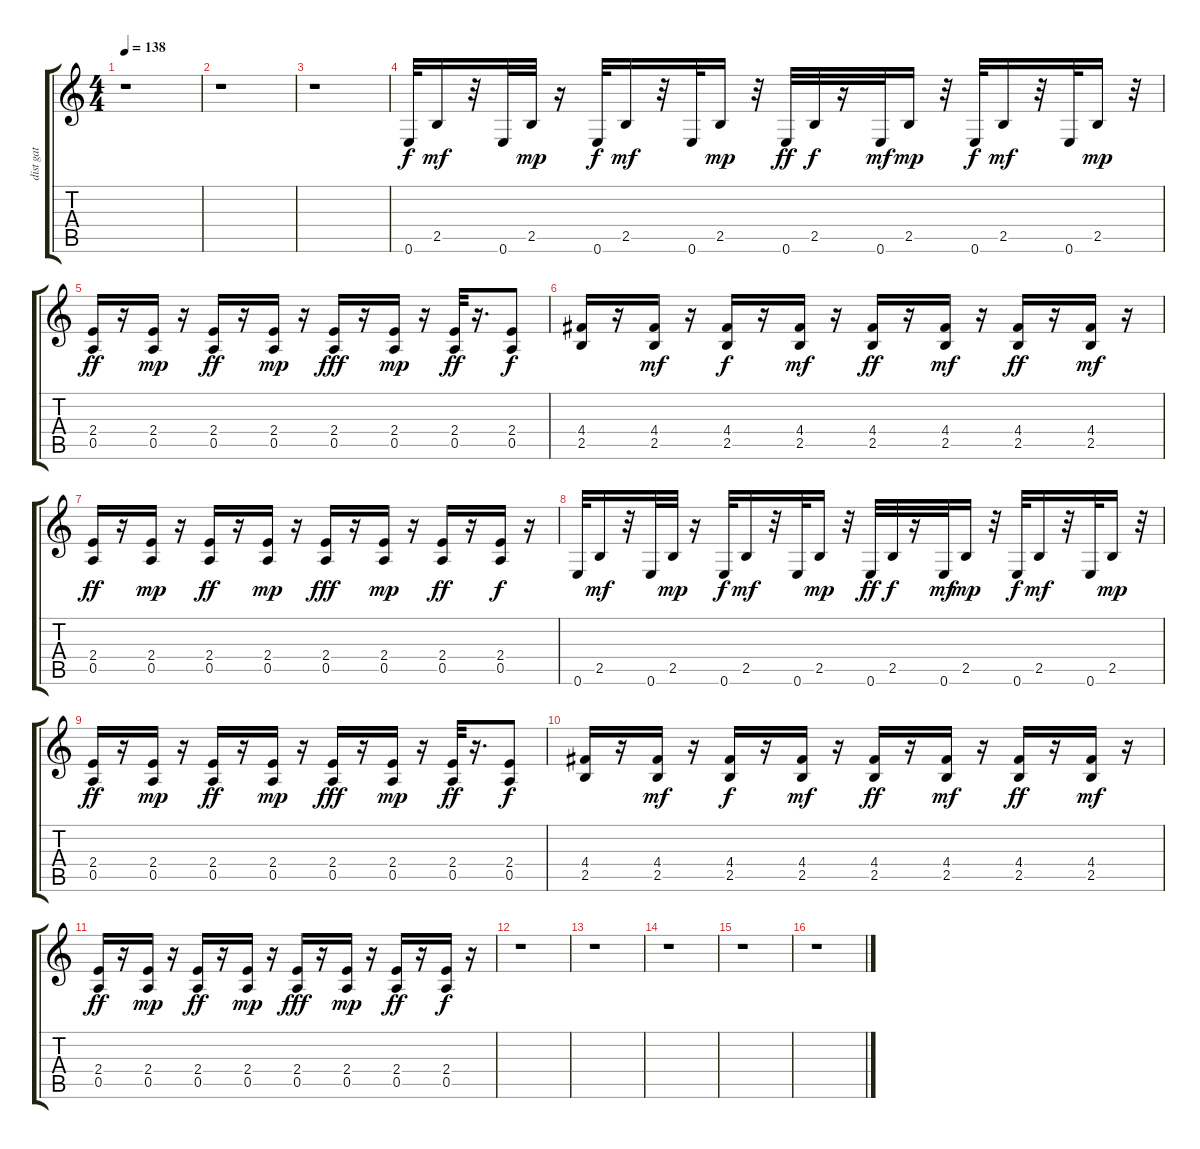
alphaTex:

\track ("dist gat" "dist gat") {instrument distortionguitar}
\staff {score tabs}
\tuning (E4 B3 G3 D3 A2 E2) {hide}
\ts (4 4)
\tempo 138
\clef g2
\ks c
r.1{dy mf} |
r.1 |
r.1 |
0.6.32{dy f} 2.5.16{dy mf} r.32 0.6.32 2.5.32{dy mp} r.16 0.6.32{dy f} 2.5.16{dy mf} r.32 0.6.32 2.5.16{dy mp} r.32 0.6.32{dy ff} 2.5.32{dy f} r.16 0.6.32{dy mf} 2.5.16{dy mp} r.32 0.6.32{dy f} 2.5.16{dy mf} r.32 0.6.32 2.5.16{dy mp} r.32 |
(2.4 0.5).16{dy ff} r.16 (2.4 0.5).16{dy mp} r.16 (2.4 0.5).16{dy ff} r.16 (2.4 0.5).16{dy mp} r.16 (2.4 0.5).16{dy fff} r.16 (2.4 0.5).16{dy mp} r.16 (2.4 0.5).32{dy ff} r.16{d} (2.4 0.5).8{dy f} |
(4.4 2.5).16 r.16 (4.4 2.5).16{dy mf} r.16 (4.4 2.5).16{dy f} r.16 (4.4 2.5).16{dy mf} r.16 (4.4 2.5).16{dy ff} r.16 (4.4 2.5).16{dy mf} r.16 (4.4 2.5).16{dy ff} r.16 (4.4 2.5).16{dy mf} r.16 |
(2.4 0.5).16{dy ff} r.16 (2.4 0.5).16{dy mp} r.16 (2.4 0.5).16{dy ff} r.16 (2.4 0.5).16{dy mp} r.16 (2.4 0.5).16{dy fff} r.16 (2.4 0.5).16{dy mp} r.16 (2.4 0.5).16{dy ff} r.16 (2.4 0.5).16{dy f} r.16 |
0.6.32 2.5.16{dy mf} r.32 0.6.32 2.5.32{dy mp} r.16 0.6.32{dy f} 2.5.16{dy mf} r.32 0.6.32 2.5.16{dy mp} r.32 0.6.32{dy ff} 2.5.32{dy f} r.16 0.6.32{dy mf} 2.5.16{dy mp} r.32 0.6.32{dy f} 2.5.16{dy mf} r.32 0.6.32 2.5.16{dy mp} r.32 |
(2.4 0.5).16{dy ff} r.16 (2.4 0.5).16{dy mp} r.16 (2.4 0.5).16{dy ff} r.16 (2.4 0.5).16{dy mp} r.16 (2.4 0.5).16{dy fff} r.16 (2.4 0.5).16{dy mp} r.16 (2.4 0.5).32{dy ff} r.16{d} (2.4 0.5).8{dy f} |
(4.4 2.5).16 r.16 (4.4 2.5).16{dy mf} r.16 (4.4 2.5).16{dy f} r.16 (4.4 2.5).16{dy mf} r.16 (4.4 2.5).16{dy ff} r.16 (4.4 2.5).16{dy mf} r.16 (4.4 2.5).16{dy ff} r.16 (4.4 2.5).16{dy mf} r.16 |
(2.4 0.5).16{dy ff} r.16 (2.4 0.5).16{dy mp} r.16 (2.4 0.5).16{dy ff} r.16 (2.4 0.5).16{dy mp} r.16 (2.4 0.5).16{dy fff} r.16 (2.4 0.5).16{dy mp} r.16 (2.4 0.5).16{dy ff} r.16 (2.4 0.5).16{dy f} r.16 |
r.1 |
r.1 |
r.1 |
r.1 |
r.1
